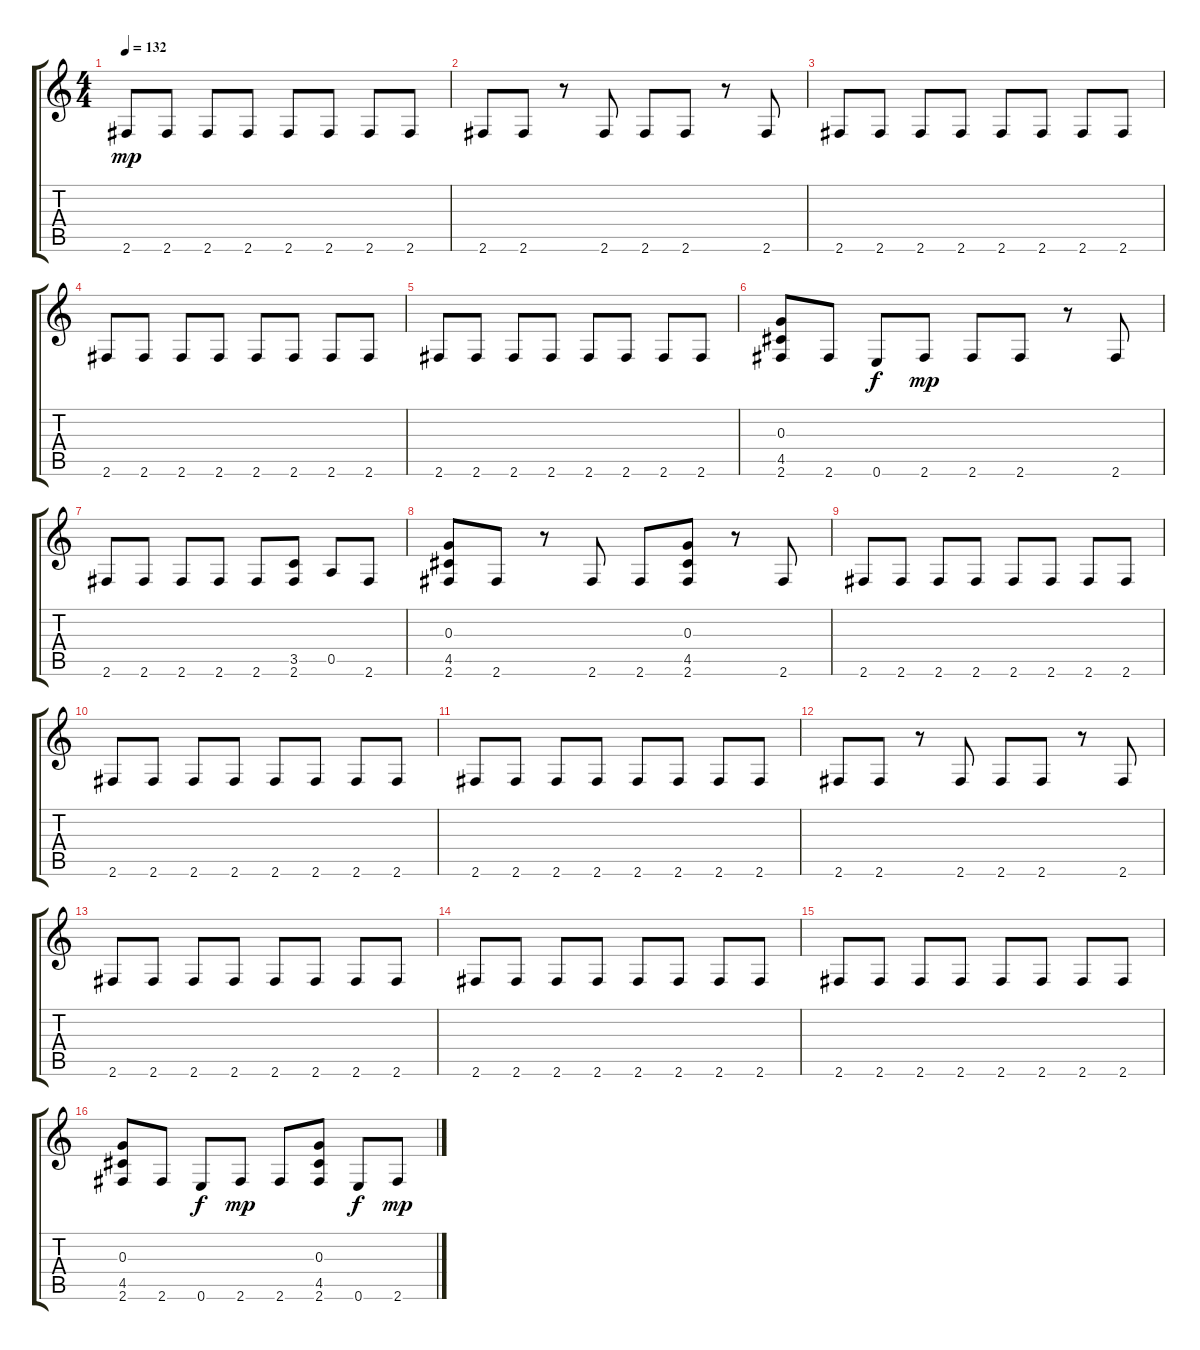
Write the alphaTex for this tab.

\track "" {instrument acousticbass}
\staff {score tabs}
\tuning (E4 B3 G3 D3 A2 E2) {hide}
\ts (4 4)
\tempo 132
\clef g2
\ks c
2.6.8{dy mp} 2.6.8 2.6.8 2.6.8 2.6.8 2.6.8 2.6.8 2.6.8 |
2.6.8 2.6.8 r.8 2.6.8 2.6.8 2.6.8 r.8 2.6.8 |
2.6.8 2.6.8 2.6.8 2.6.8 2.6.8 2.6.8 2.6.8 2.6.8 |
2.6.8 2.6.8 2.6.8 2.6.8 2.6.8 2.6.8 2.6.8 2.6.8 |
2.6.8 2.6.8 2.6.8 2.6.8 2.6.8 2.6.8 2.6.8 2.6.8 |
(0.3 4.5 2.6).8 2.6.8 0.6.8{dy f} 2.6.8{dy mp} 2.6.8 2.6.8 r.8 2.6.8 |
2.6.8 2.6.8 2.6.8 2.6.8 2.6.8 (3.5 2.6).8 0.5.8 2.6.8 |
(0.3 4.5 2.6).8 2.6.8 r.8 2.6.8 2.6.8 (0.3 4.5 2.6).8 r.8 2.6.8 |
2.6.8 2.6.8 2.6.8 2.6.8 2.6.8 2.6.8 2.6.8 2.6.8 |
2.6.8 2.6.8 2.6.8 2.6.8 2.6.8 2.6.8 2.6.8 2.6.8 |
2.6.8 2.6.8 2.6.8 2.6.8 2.6.8 2.6.8 2.6.8 2.6.8 |
2.6.8 2.6.8 r.8 2.6.8 2.6.8 2.6.8 r.8 2.6.8 |
2.6.8 2.6.8 2.6.8 2.6.8 2.6.8 2.6.8 2.6.8 2.6.8 |
2.6.8 2.6.8 2.6.8 2.6.8 2.6.8 2.6.8 2.6.8 2.6.8 |
2.6.8 2.6.8 2.6.8 2.6.8 2.6.8 2.6.8 2.6.8 2.6.8 |
(0.3 4.5 2.6).8 2.6.8 0.6.8{dy f} 2.6.8{dy mp} 2.6.8 (0.3 4.5 2.6).8 0.6.8{dy f} 2.6.8{dy mp}
